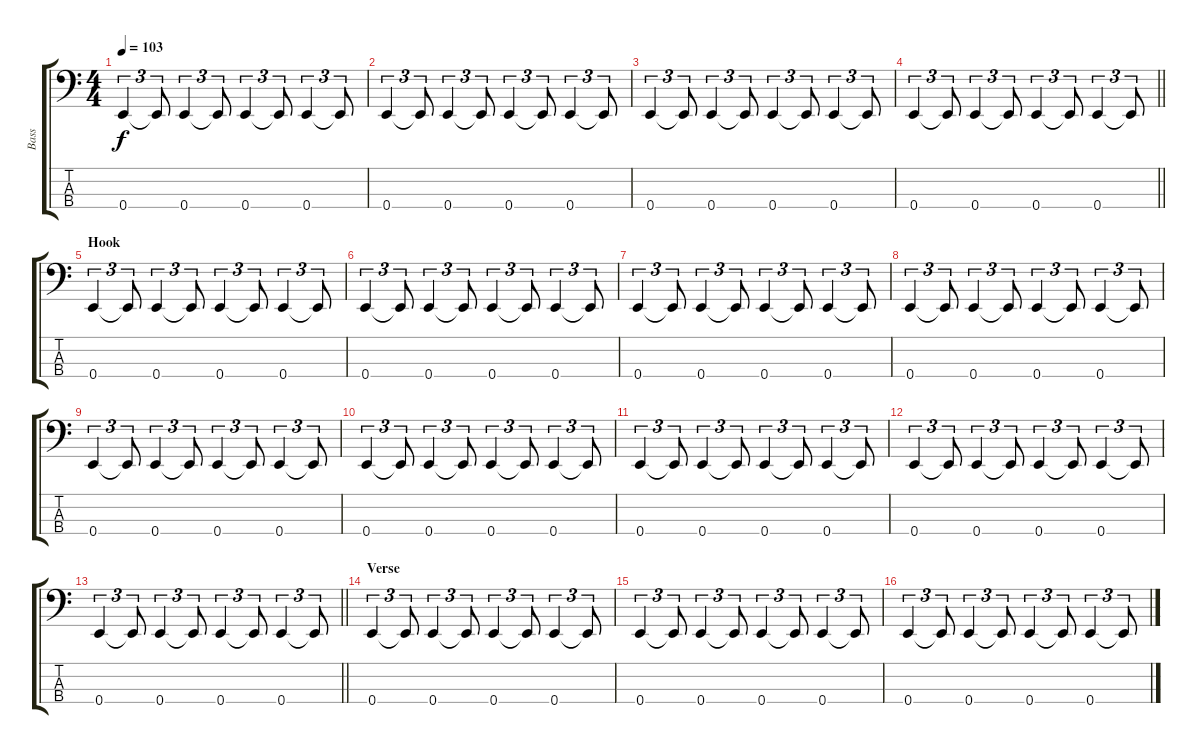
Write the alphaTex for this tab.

\track ("Bass" "Bass") {instrument electricbassfinger}
\staff {score tabs}
\tuning (G2 D2 A1 E1) {hide}
\ts (4 4)
\tempo 103
\clef f4
\ks c
0.4.4{tu (3 2) dy f} 0.4{t}.8{tu (3 2)} 0.4.4{tu (3 2)} 0.4{t}.8{tu (3 2)} 0.4.4{tu (3 2)} 0.4{t}.8{tu (3 2)} 0.4.4{tu (3 2)} 0.4{t}.8{tu (3 2)} |
0.4.4{tu (3 2)} 0.4{t}.8{tu (3 2)} 0.4.4{tu (3 2)} 0.4{t}.8{tu (3 2)} 0.4.4{tu (3 2)} 0.4{t}.8{tu (3 2)} 0.4.4{tu (3 2)} 0.4{t}.8{tu (3 2)} |
0.4.4{tu (3 2)} 0.4{t}.8{tu (3 2)} 0.4.4{tu (3 2)} 0.4{t}.8{tu (3 2)} 0.4.4{tu (3 2)} 0.4{t}.8{tu (3 2)} 0.4.4{tu (3 2)} 0.4{t}.8{tu (3 2)} |
\barLineRight lightlight
0.4.4{tu (3 2)} 0.4{t}.8{tu (3 2)} 0.4.4{tu (3 2)} 0.4{t}.8{tu (3 2)} 0.4.4{tu (3 2)} 0.4{t}.8{tu (3 2)} 0.4.4{tu (3 2)} 0.4{t}.8{tu (3 2)} |
\section ("" "Hook")
0.4.4{tu (3 2)} 0.4{t}.8{tu (3 2)} 0.4.4{tu (3 2)} 0.4{t}.8{tu (3 2)} 0.4.4{tu (3 2)} 0.4{t}.8{tu (3 2)} 0.4.4{tu (3 2)} 0.4{t}.8{tu (3 2)} |
0.4.4{tu (3 2)} 0.4{t}.8{tu (3 2)} 0.4.4{tu (3 2)} 0.4{t}.8{tu (3 2)} 0.4.4{tu (3 2)} 0.4{t}.8{tu (3 2)} 0.4.4{tu (3 2)} 0.4{t}.8{tu (3 2)} |
0.4.4{tu (3 2)} 0.4{t}.8{tu (3 2)} 0.4.4{tu (3 2)} 0.4{t}.8{tu (3 2)} 0.4.4{tu (3 2)} 0.4{t}.8{tu (3 2)} 0.4.4{tu (3 2)} 0.4{t}.8{tu (3 2)} |
0.4.4{tu (3 2)} 0.4{t}.8{tu (3 2)} 0.4.4{tu (3 2)} 0.4{t}.8{tu (3 2)} 0.4.4{tu (3 2)} 0.4{t}.8{tu (3 2)} 0.4.4{tu (3 2)} 0.4{t}.8{tu (3 2)} |
0.4.4{tu (3 2)} 0.4{t}.8{tu (3 2)} 0.4.4{tu (3 2)} 0.4{t}.8{tu (3 2)} 0.4.4{tu (3 2)} 0.4{t}.8{tu (3 2)} 0.4.4{tu (3 2)} 0.4{t}.8{tu (3 2)} |
0.4.4{tu (3 2)} 0.4{t}.8{tu (3 2)} 0.4.4{tu (3 2)} 0.4{t}.8{tu (3 2)} 0.4.4{tu (3 2)} 0.4{t}.8{tu (3 2)} 0.4.4{tu (3 2)} 0.4{t}.8{tu (3 2)} |
0.4.4{tu (3 2)} 0.4{t}.8{tu (3 2)} 0.4.4{tu (3 2)} 0.4{t}.8{tu (3 2)} 0.4.4{tu (3 2)} 0.4{t}.8{tu (3 2)} 0.4.4{tu (3 2)} 0.4{t}.8{tu (3 2)} |
0.4.4{tu (3 2)} 0.4{t}.8{tu (3 2)} 0.4.4{tu (3 2)} 0.4{t}.8{tu (3 2)} 0.4.4{tu (3 2)} 0.4{t}.8{tu (3 2)} 0.4.4{tu (3 2)} 0.4{t}.8{tu (3 2)} |
\barLineRight lightlight
0.4.4{tu (3 2)} 0.4{t}.8{tu (3 2)} 0.4.4{tu (3 2)} 0.4{t}.8{tu (3 2)} 0.4.4{tu (3 2)} 0.4{t}.8{tu (3 2)} 0.4.4{tu (3 2)} 0.4{t}.8{tu (3 2)} |
\section ("" "Verse")
0.4.4{tu (3 2)} 0.4{t}.8{tu (3 2)} 0.4.4{tu (3 2)} 0.4{t}.8{tu (3 2)} 0.4.4{tu (3 2)} 0.4{t}.8{tu (3 2)} 0.4.4{tu (3 2)} 0.4{t}.8{tu (3 2)} |
0.4.4{tu (3 2)} 0.4{t}.8{tu (3 2)} 0.4.4{tu (3 2)} 0.4{t}.8{tu (3 2)} 0.4.4{tu (3 2)} 0.4{t}.8{tu (3 2)} 0.4.4{tu (3 2)} 0.4{t}.8{tu (3 2)} |
0.4.4{tu (3 2)} 0.4{t}.8{tu (3 2)} 0.4.4{tu (3 2)} 0.4{t}.8{tu (3 2)} 0.4.4{tu (3 2)} 0.4{t}.8{tu (3 2)} 0.4.4{tu (3 2)} 0.4{t}.8{tu (3 2)}
